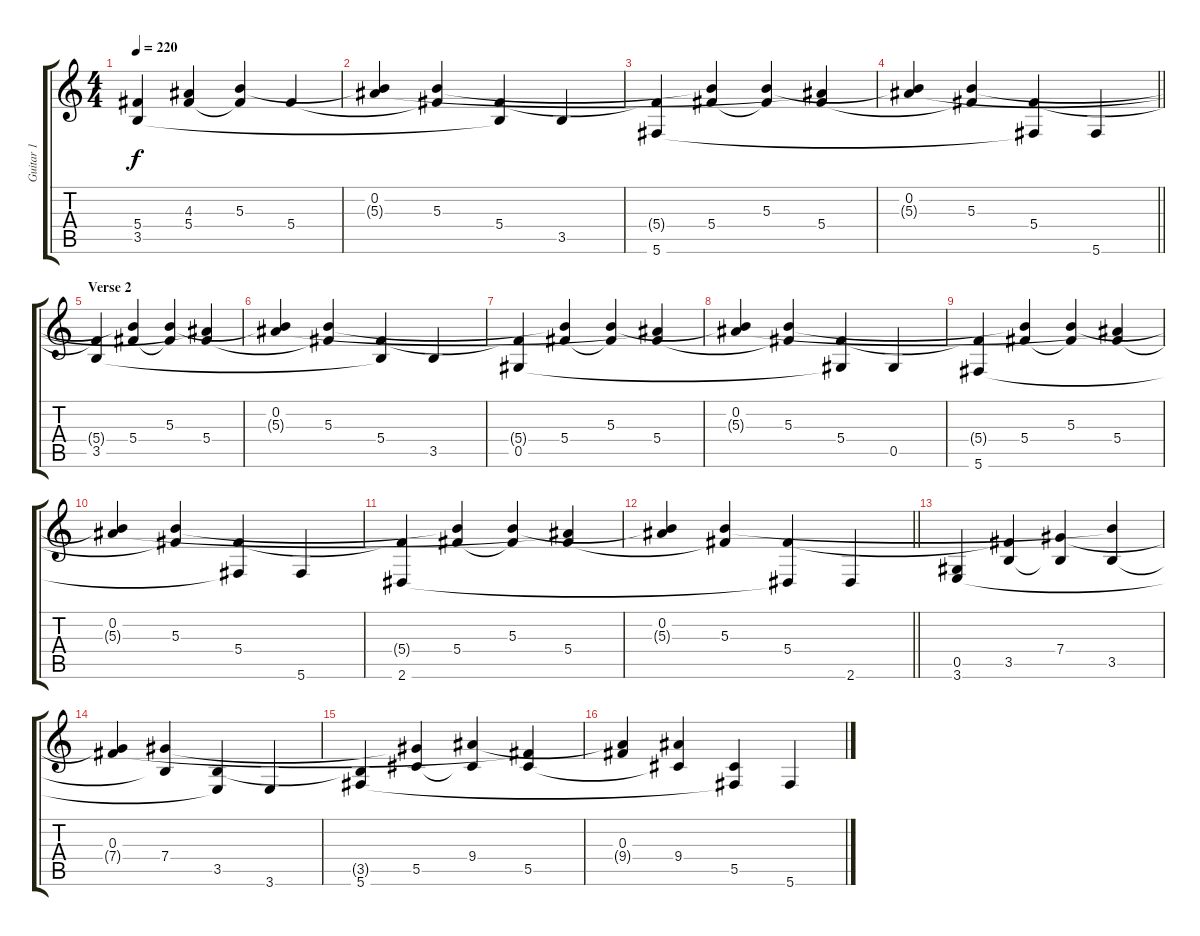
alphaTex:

\track ("Guitar 1" "Guitar 1") {instrument acousticguitarsteel}
\staff {score tabs}
\tuning (Eb4 Bb3 Gb3 Db3 Ab2 Db2) {hide}
\ts (4 4)
\tempo 220
\clef g2
\ks c
(5.4{t} 3.5).4{dy f} (4.3{t} 5.4).4 (5.3 5.4{t}).4 5.4.4 |
(0.2 5.3{t}).4 (5.3 5.4{t}).4 (5.4 3.5{t}).4 3.5.4 |
(5.4{t} 5.6).4 (5.3{t} 5.4).4 (5.3 5.4{t}).4 (0.2{t} 5.4).4 |
\barLineRight lightlight
(0.2 5.3{t}).4 (5.3 5.4{t}).4 (5.4 5.6{t}).4 5.6.4 |
\section ("" "Verse 2")
(5.4{t} 3.5).4 (5.3{t} 5.4).4 (5.3 5.4{t}).4 (0.2{t} 5.4).4 |
(0.2 5.3{t}).4 (5.3 5.4{t}).4 (5.4 3.5{t}).4 3.5.4 |
(5.4{t} 0.5).4 (5.3{t} 5.4).4 (5.3 5.4{t}).4 (0.2{t} 5.4).4 |
(0.2 5.3{t}).4 (5.3 5.4{t}).4 (5.4 0.5{t}).4 0.5.4 |
(5.4{t} 5.6).4 (5.3{t} 5.4).4 (5.3 5.4{t}).4 (0.2{t} 5.4).4 |
(0.2 5.3{t}).4 (5.3 5.4{t}).4 (5.4 5.6{t}).4 5.6.4 |
(5.4{t} 2.6).4 (5.3{t} 5.4).4 (5.3 5.4{t}).4 (0.2{t} 5.4).4 |
\barLineRight lightlight
(0.2 5.3{t}).4 (5.3 5.4{t}).4 (5.4 2.6{t}).4 2.6.4 |
(0.5 3.6).4 (5.4{t} 3.5).4 (7.4 3.5{t}).4 (5.3{t} 3.5).4 |
(0.3 7.4{t}).4 (7.4 3.5{t}).4 (3.5 3.6{t}).4 3.6.4 |
(3.5{t} 5.6).4 (7.4{t} 5.5).4 (9.4 5.5{t}).4 (0.3{t} 5.5).4 |
(0.3 9.4{t}).4 (9.4 5.5{t}).4 (5.5 5.6{t}).4 5.6.4
